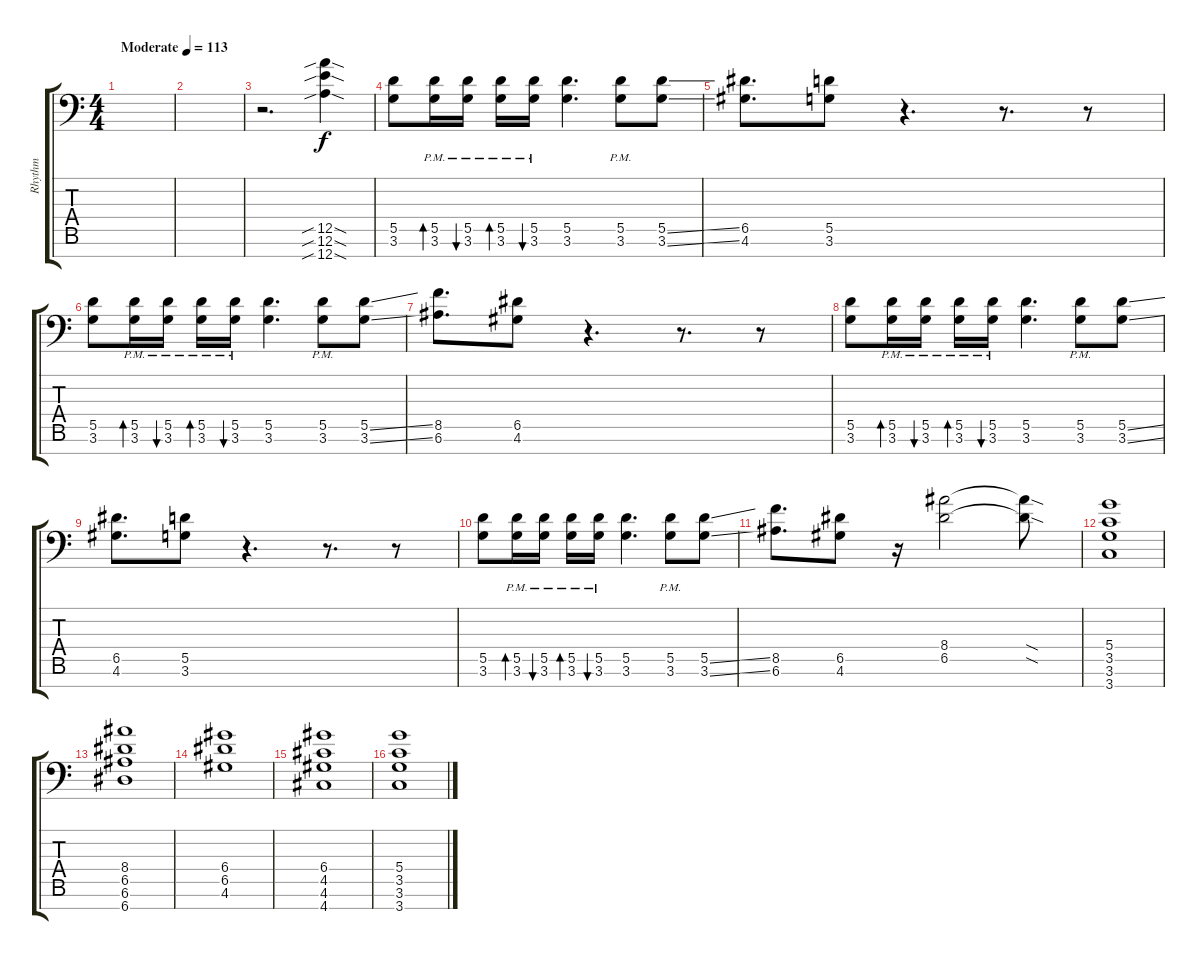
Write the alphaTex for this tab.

\track ("Rhythm" "Rhythm") {instrument distortionguitar}
\staff {score tabs}
\tuning (E4 B3 G3 D3 A2 E2 A1) {hide}
\ts (4 4)
\tempo (113 "Moderate")
\clef f4
\ks c
|
|
r.2{d} (12.5{sib sod} 12.6{sib sod} 12.7{sib sod}).4 |
(5.5 3.6).8 (5.5{pm} 3.6{pm}).16{bd 60} (5.5{pm} 3.6{pm}).16{bu 60} (5.5{pm} 3.6{pm}).16{bd 60} (5.5{pm} 3.6{pm}).16{bu 60} (5.5 3.6).4{d} (5.5{pm} 3.6{pm}).8 (5.5{ss} 3.6{ss}).8 |
(6.5 4.6).8{d} (5.5 3.6).8 r.4{d} r.8{d} r.8 |
(5.5 3.6).8 (5.5{pm} 3.6{pm}).16{bd 60} (5.5{pm} 3.6{pm}).16{bu 60} (5.5{pm} 3.6{pm}).16{bd 60} (5.5{pm} 3.6{pm}).16{bu 60} (5.5 3.6).4{d} (5.5{pm} 3.6{pm}).8 (5.5{ss} 3.6{ss}).8 |
(8.5 6.6).8{d} (6.5 4.6).8 r.4{d} r.8{d} r.8 |
(5.5 3.6).8 (5.5{pm} 3.6{pm}).16{bd 60} (5.5{pm} 3.6{pm}).16{bu 60} (5.5{pm} 3.6{pm}).16{bd 60} (5.5{pm} 3.6{pm}).16{bu 60} (5.5 3.6).4{d} (5.5{pm} 3.6{pm}).8 (5.5{ss} 3.6{ss}).8 |
(6.5 4.6).8{d} (5.5 3.6).8 r.4{d} r.8{d} r.8 |
(5.5 3.6).8 (5.5{pm} 3.6{pm}).16{bd 60} (5.5{pm} 3.6{pm}).16{bu 60} (5.5{pm} 3.6{pm}).16{bd 60} (5.5{pm} 3.6{pm}).16{bu 60} (5.5 3.6).4{d} (5.5{pm} 3.6{pm}).8 (5.5{ss} 3.6{ss}).8 |
(8.5 6.6).8{d} (6.5 4.6).8 r.16 (8.4 6.5).2 (8.4{sod t} 6.5{sod t}).8 |
(5.4 3.5 3.6 3.7).1 |
(8.4 6.5 6.6 6.7).1 |
(6.4 6.5 4.6).1 |
(6.4 4.5 4.6 4.7).1 |
(5.4 3.5 3.6 3.7).1
